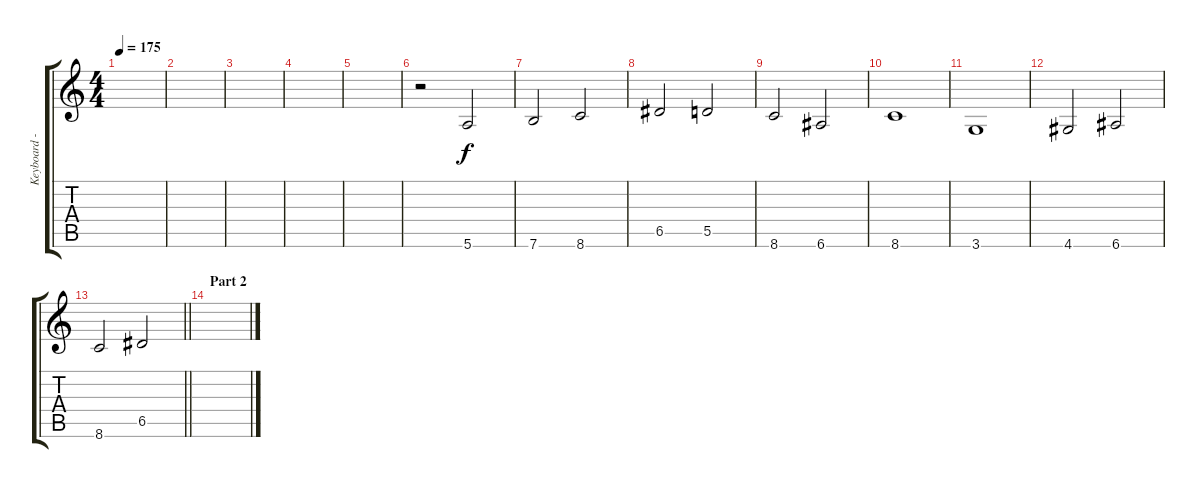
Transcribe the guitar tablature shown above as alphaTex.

\track ("Keyboard - Lead" "Keyboard -") {instrument lead2sawtooth}
\staff {score tabs}
\tuning (E5 B4 G4 D4 A3 E3) {hide}
\ts (4 4)
\tempo 175
\clef g2
\ks c
|
|
|
|
|
r.2 5.6.2 |
7.6.2 8.6.2 |
6.5.2 5.5.2 |
8.6.2 6.6.2 |
8.6.1 |
3.6.1 |
4.6.2 6.6.2 |
\barLineRight lightlight
8.6.2 6.5.2 |
\section ("" "Part 2")
